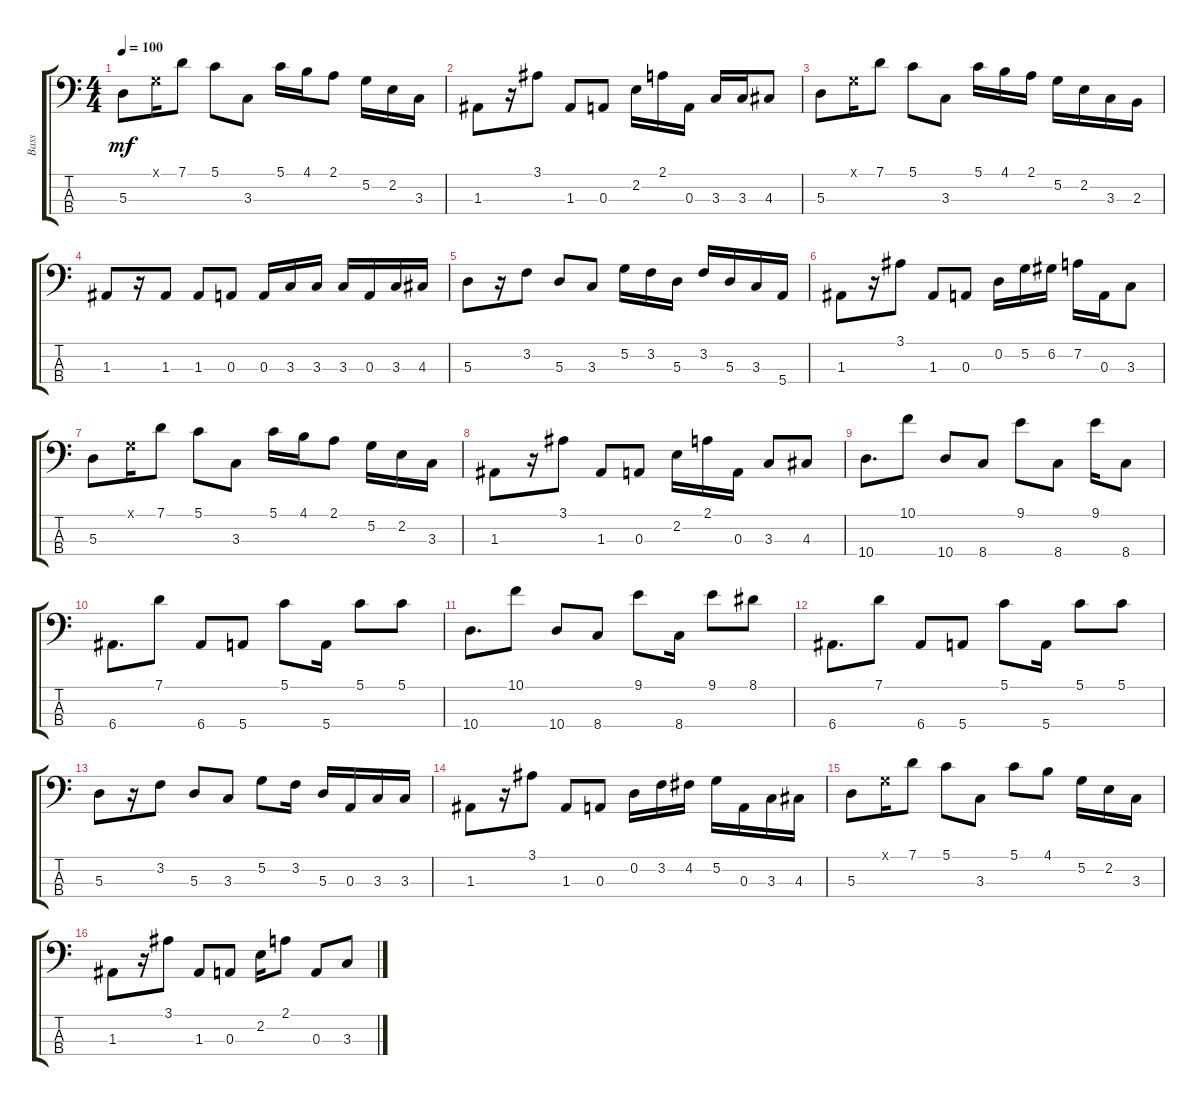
\track ("Bass" "Bass") {instrument electricbassfinger}
\staff {score tabs}
\tuning (G2 D2 A1 E1) {hide}
\ts (4 4)
\tempo 100
\clef f4
\ks c
5.3.8{dy mf} 0.1{x}.16 7.1.8 5.1.8 3.3.8 5.1.16 4.1.16 2.1.8 5.2.16 2.2.16 3.3.16 |
1.3.8 r.16 3.1.8 1.3.8 0.3.8 2.2.16 2.1.16 0.3.16 3.3.16 3.3.16 4.3.8 |
5.3.8 0.1{x}.16 7.1.8 5.1.8 3.3.8 5.1.16 4.1.16 2.1.16 5.2.16 2.2.16 3.3.16 2.3.16 |
1.3.8 r.16 1.3.8 1.3.8 0.3.8 0.3.16 3.3.16 3.3.16 3.3.16 0.3.16 3.3.16 4.3.16 |
5.3.8 r.16 3.2.8 5.3.8 3.3.8 5.2.16 3.2.16 5.3.16 3.2.16 5.3.16 3.3.16 5.4.16 |
1.3.8 r.16 3.1.8 1.3.8 0.3.8 0.2.16 5.2.16 6.2.16 7.2.16 0.3.16 3.3.8 |
5.3.8 0.1{x}.16 7.1.8 5.1.8 3.3.8 5.1.16 4.1.16 2.1.8 5.2.16 2.2.16 3.3.16 |
1.3.8 r.16 3.1.8 1.3.8 0.3.8 2.2.16 2.1.16 0.3.16 3.3.8 4.3.8 |
10.4.8{d} 10.1.8 10.4.8 8.4.8 9.1.8 8.4.8 9.1.16 8.4.8 |
6.4.8{d} 7.1.8 6.4.8 5.4.8 5.1.8 5.4.16 5.1.8 5.1.8 |
10.4.8{d} 10.1.8 10.4.8 8.4.8 9.1.8 8.4.16 9.1.8 8.1.8 |
6.4.8{d} 7.1.8 6.4.8 5.4.8 5.1.8 5.4.16 5.1.8 5.1.8 |
5.3.8 r.16 3.2.8 5.3.8 3.3.8 5.2.8 3.2.16 5.3.16 0.3.16 3.3.16 3.3.16 |
1.3.8 r.16 3.1.8 1.3.8 0.3.8 0.2.16 3.2.16 4.2.16 5.2.16 0.3.16 3.3.16 4.3.16 |
5.3.8 0.1{x}.16 7.1.8 5.1.8 3.3.8 5.1.8 4.1.8 5.2.16 2.2.16 3.3.16 |
1.3.8 r.16 3.1.8 1.3.8 0.3.8 2.2.16 2.1.8 0.3.8 3.3.8
